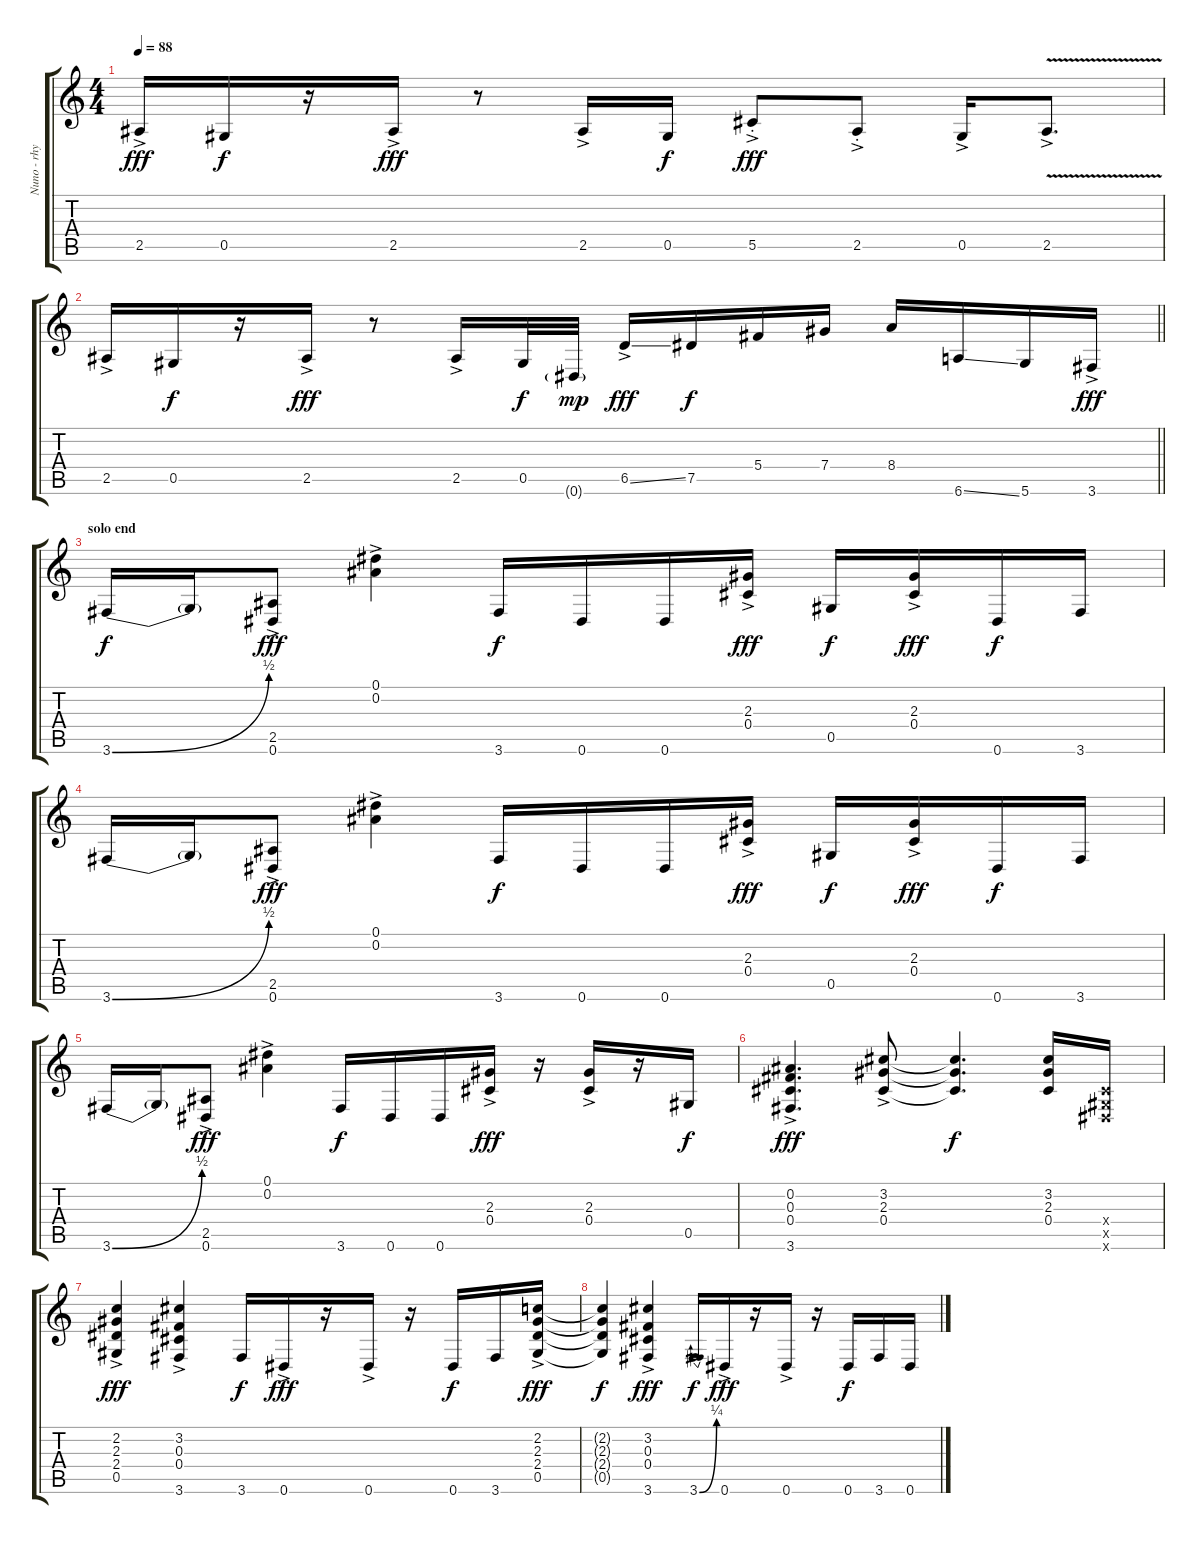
\track ("Nuno - rhythm" "Nuno - rhy") {instrument distortionguitar}
\staff {score tabs}
\tuning (Eb4 Bb3 Gb3 Db3 Ab2 Eb2) {hide}
\ts (4 4)
\tempo 88
\clef g2
\ks c
2.5{ac}.16{dy fff} 0.5.16{dy f} r.16 2.5{ac}.16{dy fff} r.8 2.5{ac}.16 0.5.16{dy f} 5.5{ac st}.8{dy fff} 2.5{ac st}.8 0.5{ac}.16 2.5{v ac}.8{d} |
\barLineRight lightlight
2.5{ac}.16 0.5.16{dy f} r.16 2.5{ac}.16{dy fff} r.8 2.5{ac}.16 0.5.32{dy f} 0.6{g}.32{dy mp} 6.5{ss ac}.16{dy fff volume 14} 7.5.16{dy f} 5.4.16 7.4.16 8.4.16 6.6{ss}.16 5.6.16 3.6{ac}.16{dy fff} |
\section ("" "solo end")
3.6{be (bend 0 0 60 2)}.16{dy f} 3.6{t}.16 (2.5{ac} 0.6{ac}).8{dy fff} (0.1{ac} 0.2{ac}).4 3.6.16{dy f} 0.6.16 0.6.16 (2.3{ac} 0.4{ac}).16{dy fff} 0.5.16{dy f} (2.3{ac} 0.4{ac}).16{dy fff} 0.6.16{dy f} 3.6.16 |
3.6{be (bend 0 0 60 2)}.16 3.6{t}.16 (2.5{ac} 0.6{ac}).8{dy fff} (0.1{ac} 0.2{ac}).4 3.6.16{dy f} 0.6.16 0.6.16 (2.3{ac} 0.4{ac}).16{dy fff} 0.5.16{dy f} (2.3{ac} 0.4{ac}).16{dy fff} 0.6.16{dy f} 3.6.16 |
3.6{be (bend 0 0 60 2)}.16 3.6{t}.16 (2.5{ac} 0.6{ac}).8{dy fff} (0.1{ac} 0.2{ac}).4 3.6.16{dy f} 0.6.16 0.6.16 (2.3{ac} 0.4{ac}).16{dy fff} r.16 (2.3{ac} 0.4{ac}).16 r.16 0.5.16{dy f} |
(0.2{ac} 0.3{ac} 0.4{ac} 3.6{ac}).4{d dy fff} (3.2{ac} 2.3{ac} 0.4{ac}).8 (3.2{t} 2.3{t} 0.4{t}).4{d dy f} (3.2 2.3 0.4).16 (0.4{x} 0.5{x} 0.6{x}).16 |
(2.2{ac} 2.3{ac} 2.4{ac} 0.5{ac}).4{dy fff} (3.2{ac} 0.3{ac} 0.4{ac} 3.6{ac}).4 3.6.16{dy f} 0.6{ac}.16{dy fff} r.16 0.6{ac}.16 r.16 0.6.16{dy f} 3.6.16 (2.2{ac} 2.3{ac} 2.4{ac} 0.5{ac}).16{dy fff} |
(2.2{t} 2.3{t} 2.4{t} 0.5{t}).4{dy f} (3.2{ac} 0.3{ac} 0.4{ac} 3.6{ac}).4{dy fff} 3.6{be (bend 0 0 60 1)}.16{dy f} 0.6{ac}.16{dy fff} r.16 0.6{ac}.16 r.16 0.6.16{dy f} 3.6.16 0.6.16
